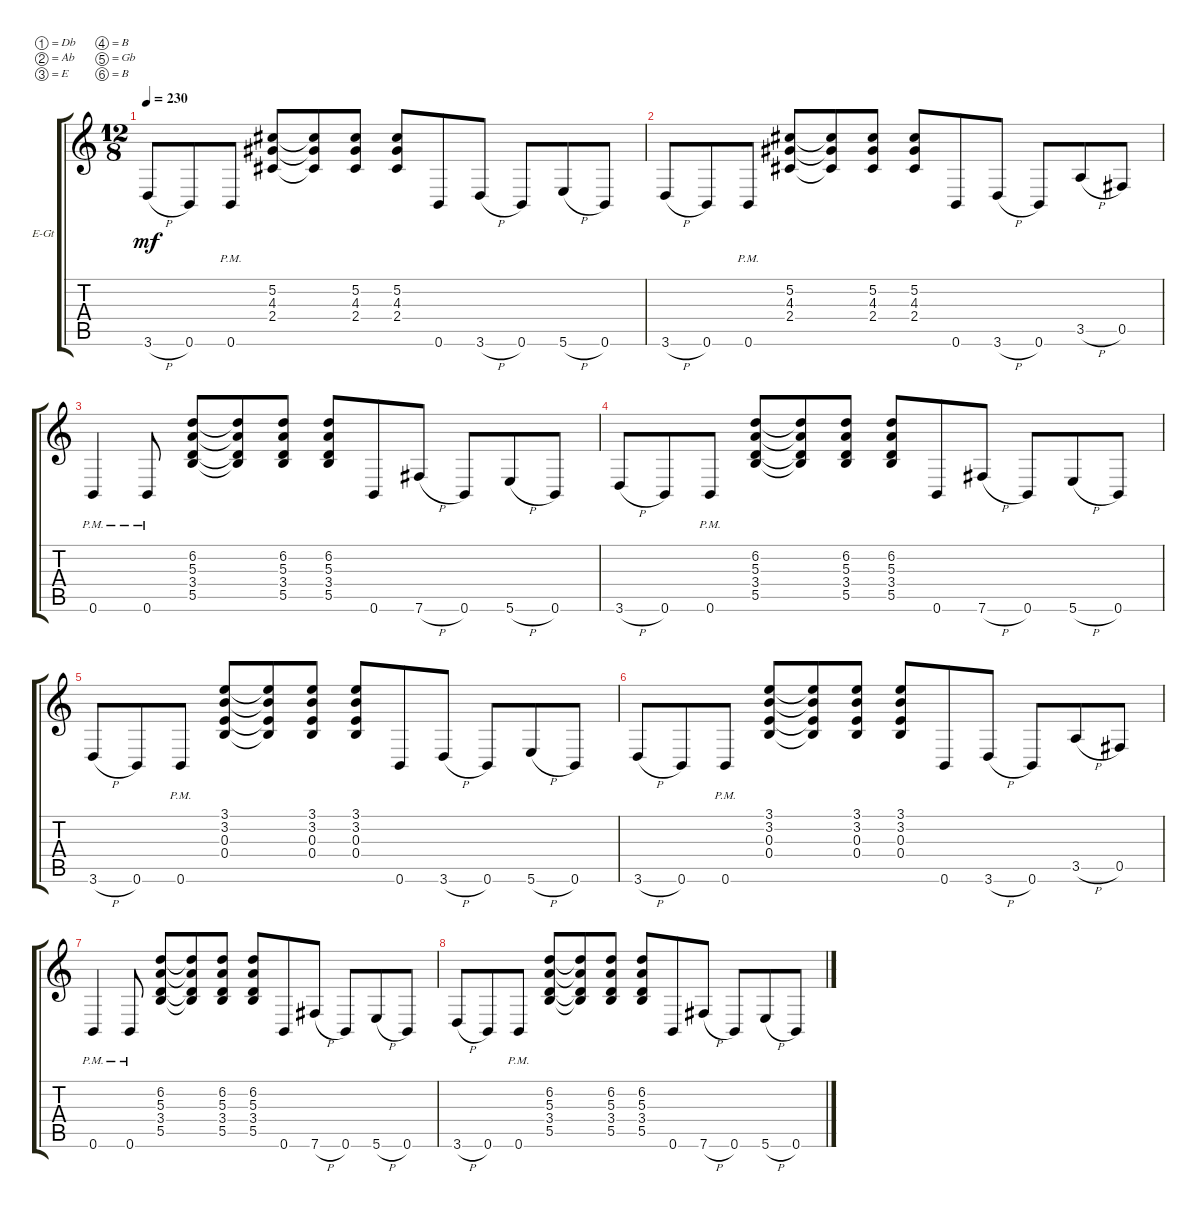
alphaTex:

\bracketExtendMode groupsimilarinstruments
\firstSystemTrackNameOrientation horizontal
\otherSystemsTrackNameOrientation horizontal
\track ("Electric Guitar 1" "E-Gt") {instrument distortionguitar}
\staff {score tabs}
\tuning (Db4 Ab3 E3 B2 Gb2 B1)
\ts (12 8)
\tempo 230
\clef g2
\ks c
3.6{h}.8{dy mf} 0.6.8 0.6{pm}.8 (2.4 4.3 5.2).8 (2.4{t} 4.3{t} 5.2{t}).8 (2.4 4.3 5.2).8 (2.4 4.3 5.2).8 0.6.8 3.6{h}.8 0.6.8 5.6{h}.8 0.6.8 |
3.6{h}.8 0.6.8 0.6{pm}.8 (2.4 4.3 5.2).8 (2.4{t} 4.3{t} 5.2{t}).8 (2.4 4.3 5.2).8 (2.4 4.3 5.2).8 0.6.8 3.6{h}.8 0.6.8 3.5{h}.8 0.5.8 |
0.6{pm}.4 0.6{pm}.8 (3.4 5.3 6.2 5.5).8 (3.4{t} 5.3{t} 6.2{t} 5.5{t}).8 (3.4 5.3 6.2 5.5).8 (3.4 5.3 6.2 5.5).8 0.6.8 7.6{h}.8 0.6.8 5.6{h}.8 0.6.8 |
3.6{h}.8 0.6.8 0.6{pm}.8 (3.4 5.3 6.2 5.5).8 (3.4{t} 5.3{t} 6.2{t} 5.5{t}).8 (3.4 5.3 6.2 5.5).8 (3.4 5.3 6.2 5.5).8 0.6.8 7.6{h}.8 0.6.8 5.6{h}.8 0.6.8 |
3.6{h}.8 0.6.8 0.6{pm}.8 (0.4 0.3 3.2 3.1).8 (0.4{t} 0.3{t} 3.1{t} 3.2{t}).8 (0.4 0.3 3.2 3.1).8 (0.4 0.3 3.1 3.2).8 0.6.8 3.6{h}.8 0.6.8 5.6{h}.8 0.6.8 |
3.6{h}.8 0.6.8 0.6{pm}.8 (0.4 0.3 3.2 3.1).8 (0.4{t} 0.3{t} 3.1{t} 3.2{t}).8 (0.4 0.3 3.2 3.1).8 (0.4 0.3 3.1 3.2).8 0.6.8 3.6{h}.8 0.6.8 3.5{h}.8 0.5.8 |
0.6{pm}.4 0.6{pm}.8 (3.4 5.3 6.2 5.5).8 (3.4{t} 5.3{t} 6.2{t} 5.5{t}).8 (3.4 5.3 6.2 5.5).8 (3.4 5.3 6.2 5.5).8 0.6.8 7.6{h}.8 0.6.8 5.6{h}.8 0.6.8 |
3.6{h}.8 0.6.8 0.6{pm}.8 (3.4 5.3 6.2 5.5).8 (3.4{t} 5.3{t} 6.2{t} 5.5{t}).8 (3.4 5.3 6.2 5.5).8 (3.4 5.3 6.2 5.5).8 0.6.8 7.6{h}.8 0.6.8 5.6{h}.8 0.6.8
